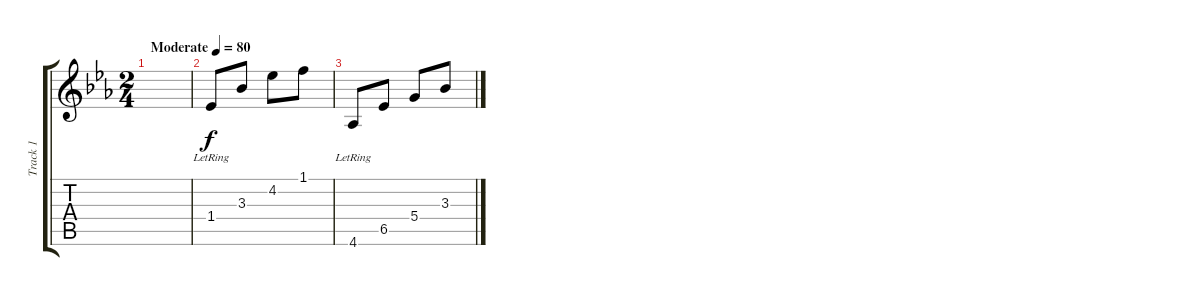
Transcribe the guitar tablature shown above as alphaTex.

\track ("Track 1" "Track 1") {instrument acousticguitarnylon}
\staff {score tabs}
\tuning (E4 B3 G3 D3 A2 E2) {hide}
\ts (2 4)
\tempo (80 "Moderate")
\clef g2
\ks eb
|
1.4{lr}.8 3.3.8 4.2.8 1.1.8 |
4.6{lr}.8 6.5.8 5.4.8 3.3.8
